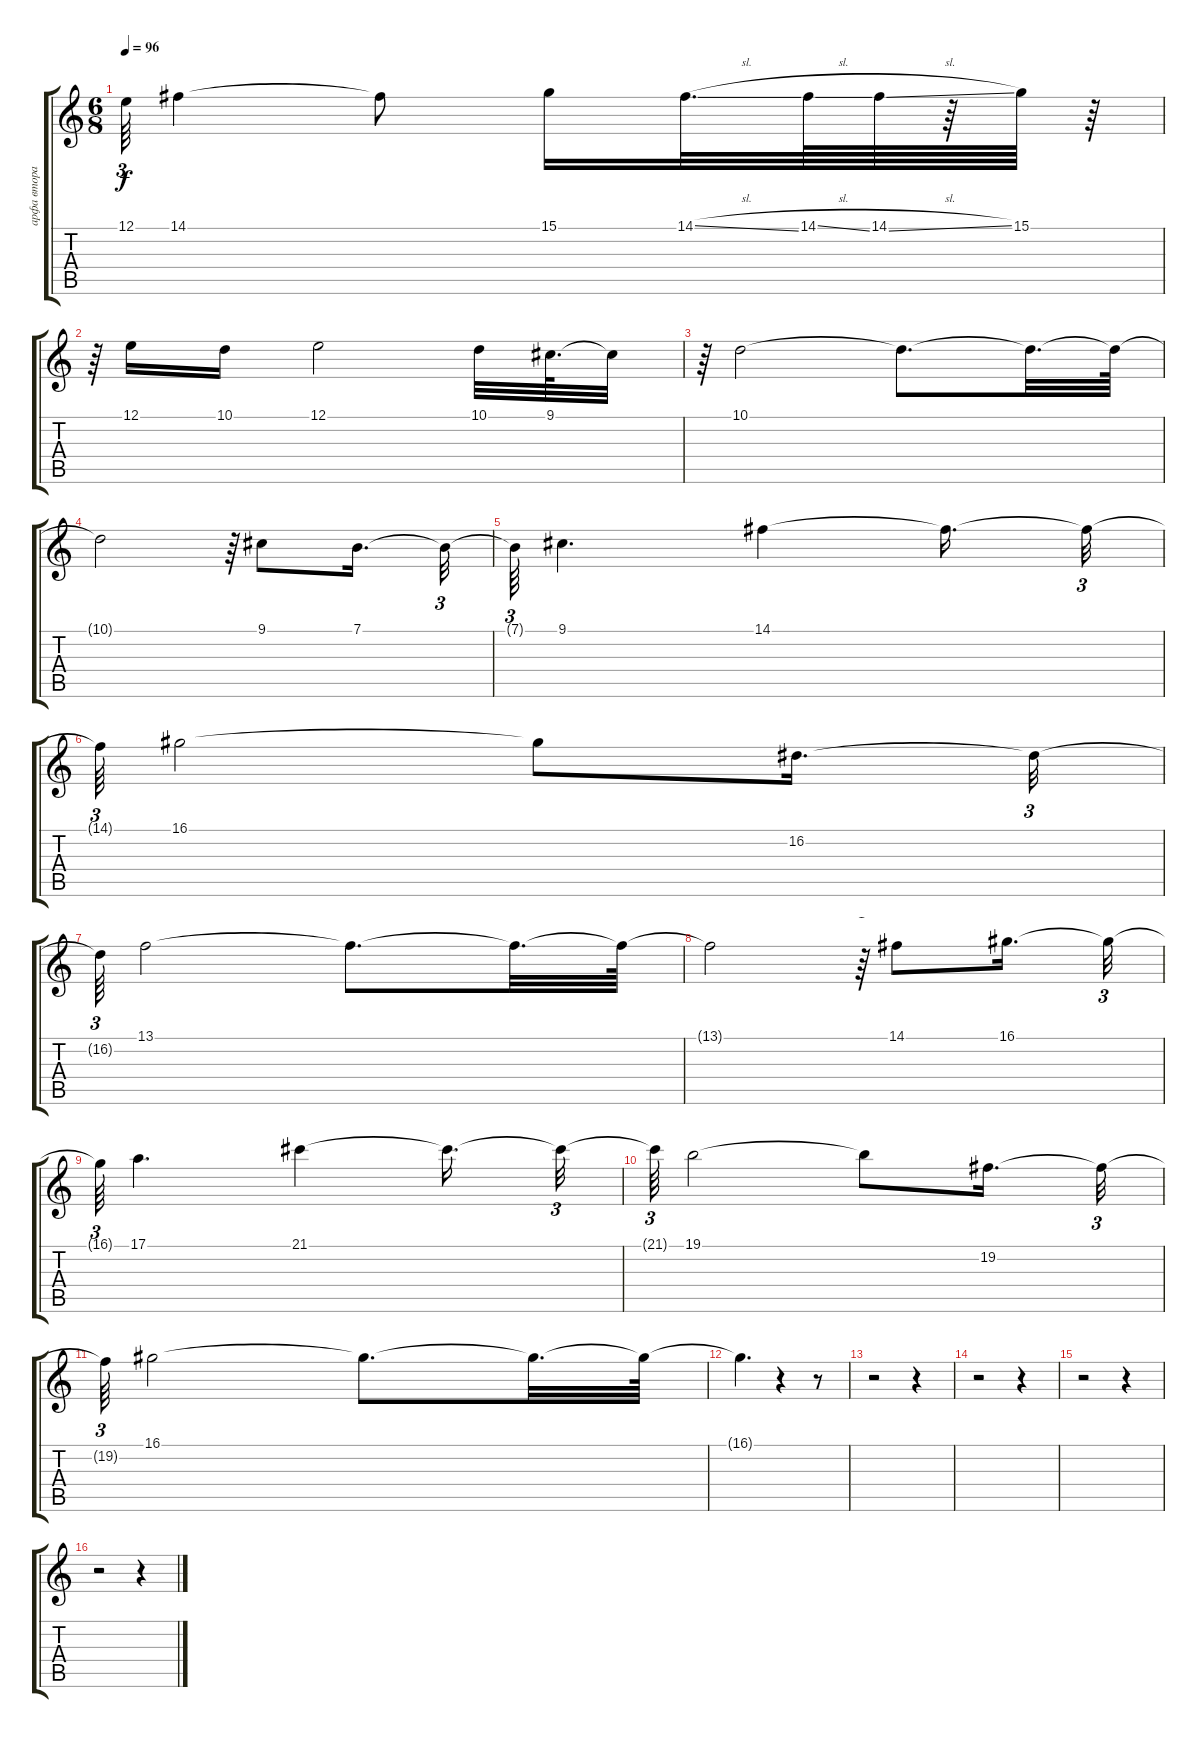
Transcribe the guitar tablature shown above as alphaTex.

\track ("арфа втора" "арфа втора") {instrument blownbottle}
\staff {score tabs}
\tuning (E4 B3 G3 D3 A2 E2) {hide}
\ts (6 8)
\tempo 96
\clef g2
\ks c
12.1{t}.64{tu (3 2) dy f} 14.1.4 14.1{t}.8 15.1.16 14.1{sl}.32{d} 14.1{sl}.64 14.1{sl}.64 r.64 15.1.64 r.64 |
r.64{tu (3 2)} 12.1.16 10.1.16 12.1.2 10.1.32 9.1.64{d} 9.1{t}.32 |
r.64{tu (3 2)} 10.1.2 10.1{t}.8{d} 10.1{t}.32{d} 10.1{t}.64 |
10.1{t}.2 r.64{tu (3 2)} 9.1.8 7.1.16{d} 7.1{t}.32{tu (3 2)} |
7.1{t}.64{tu (3 2)} 9.1.4{d} 14.1.4 14.1{t}.16{d} 14.1{t}.32{tu (3 2)} |
14.1{t}.64{tu (3 2)} 16.1.2 16.1{t}.8 16.2.16{d} 16.2{t}.32{tu (3 2)} |
16.2{t}.64{tu (3 2)} 13.1.2 13.1{t}.8{d} 13.1{t}.32{d} 13.1{t}.64 |
13.1{t}.2 r.64{tu (3 2)} 14.1.8 16.1.16{d} 16.1{t}.32{tu (3 2)} |
16.1{t}.64{tu (3 2)} 17.1.4{d} 21.1.4 21.1{t}.16{d} 21.1{t}.32{tu (3 2)} |
21.1{t}.64{tu (3 2)} 19.1.2 19.1{t}.8 19.2.16{d} 19.2{t}.32{tu (3 2)} |
19.2{t}.64{tu (3 2)} 16.1.2 16.1{t}.8{d} 16.1{t}.32{d} 16.1{t}.64 |
16.1{t}.4{d} r.4 r.8 |
r.2 r.4 |
r.2 r.4 |
r.2 r.4 |
r.2 r.4
